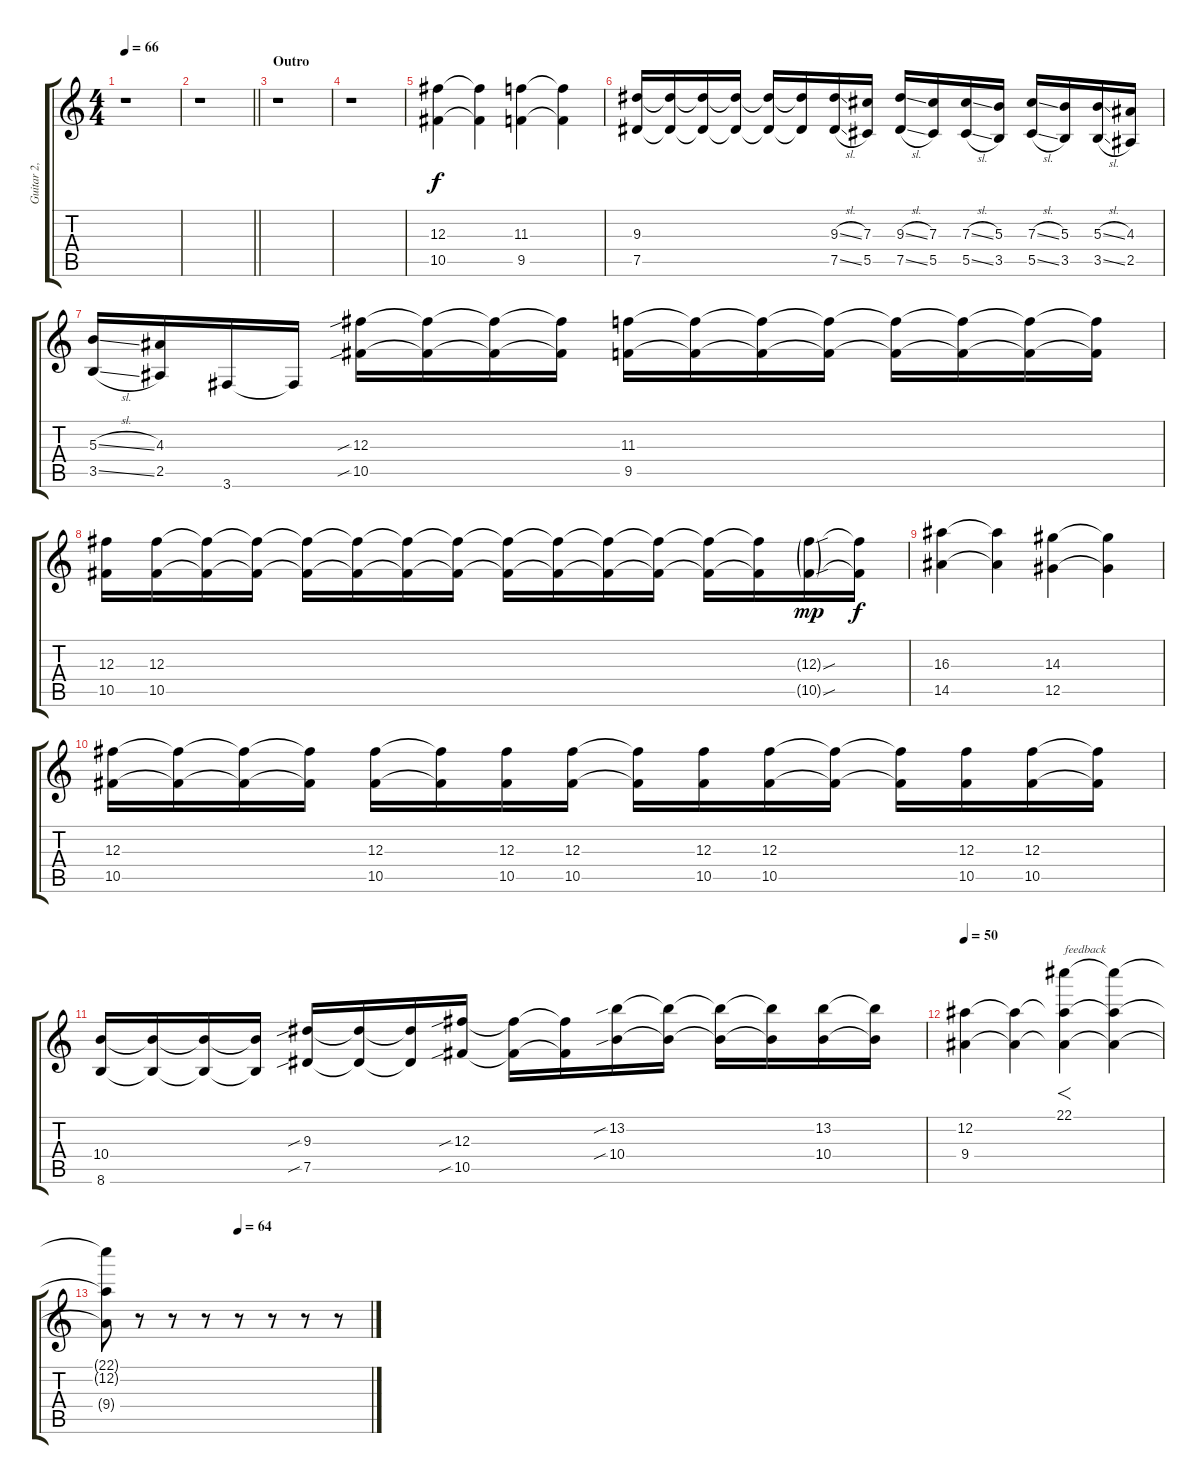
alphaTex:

\track ("Guitar 2, Leads" "Guitar 2, ") {instrument overdrivenguitar}
\staff {score tabs}
\tuning (Eb4 Bb3 Gb3 Db3 Ab2 Eb2) {hide}
\ts (4 4)
\tempo 66
\clef g2
\ks c
r.1{dy mp} |
\barLineRight lightlight
r.1 |
\section ("" "Outro")
r.1 |
r.1 |
(12.3 10.5).4{dy f} (12.3{t} 10.5{t}).4 (11.3 9.5).4 (11.3{t} 9.5{t}).4 |
(9.3 7.5).16 (9.3{t} 7.5{t}).16 (9.3{t} 7.5{t}).16 (9.3{t} 7.5{t}).16 (9.3{t} 7.5{t}).16 (9.3{t} 7.5{t}).16 (9.3{sl} 7.5{sl}).16 (7.3 5.5).16 (9.3{sl} 7.5{sl}).16 (7.3 5.5).16 (7.3{sl} 5.5{sl}).16 (5.3 3.5).16 (7.3{sl} 5.5{sl}).16 (5.3 3.5).16 (5.3{sl} 3.5{sl}).16 (4.3 2.5).16 |
(5.3{sl} 3.5{sl}).16 (4.3 2.5).16 3.6.16 3.6{t}.16 (12.3{sib} 10.5{sib}).16 (12.3{t} 10.5{t}).16 (12.3{t} 10.5{t}).16 (12.3{t} 10.5{t}).16 (11.3 9.5).16 (11.3{t} 9.5{t}).16 (11.3{t} 9.5{t}).16 (11.3{t} 9.5{t}).16 (11.3{t} 9.5{t}).16 (11.3{t} 9.5{t}).16 (11.3{t} 9.5{t}).16 (11.3{t} 9.5{t}).16 |
(12.3 10.5).16 (12.3 10.5).16 (12.3{t} 10.5{t}).16 (12.3{t} 10.5{t}).16 (12.3{t} 10.5{t}).16 (12.3{t} 10.5{t}).16 (12.3{t} 10.5{t}).16 (12.3{t} 10.5{t}).16 (12.3{t} 10.5{t}).16 (12.3{t} 10.5{t}).16 (12.3{t} 10.5{t}).16 (12.3{t} 10.5{t}).16 (12.3{t} 10.5{t}).16 (12.3{t} 10.5{t}).16 (12.3{sou g} 10.5{sou g}).16{dy mp} (12.3{t} 10.5{t}).16{dy f} |
(16.3 14.5).4 (16.3{t} 14.5{t}).4 (14.3 12.5).4 (14.3{t} 12.5{t}).4 |
(12.3 10.5).16 (12.3{t} 10.5{t}).16 (12.3{t} 10.5{t}).16 (12.3{t} 10.5{t}).16 (12.3 10.5).16 (12.3{t} 10.5{t}).16 (12.3 10.5).16 (12.3 10.5).16 (12.3{t} 10.5{t}).16 (12.3 10.5).16 (12.3 10.5).16 (12.3{t} 10.5{t}).16 (12.3{t} 10.5{t}).16 (12.3 10.5).16 (12.3 10.5).16 (12.3{t} 10.5{t}).16 |
(10.4 8.6).16 (10.4{t} 8.6{t}).16 (10.4{t} 8.6{t}).16 (10.4{t} 8.6{t}).16 (9.3{sib} 7.5{sib}).16 (9.3{t} 7.5{t}).16 (9.3{t} 7.5{t}).16 (12.3{sib} 10.5{sib}).16 (12.3{t} 10.5{t}).16 (12.3{t} 10.5{t}).16 (13.2{sib} 10.4{sib}).16 (13.2{t} 10.4{t}).16 (13.2{t} 10.4{t}).16 (13.2{t} 10.4{t}).16 (13.2 10.4).16 (13.2{t} 10.4{t}).16 |
\tempo 50
(12.2 9.4).4 (12.2{t} 9.4{t}).4 (22.1 12.2{t} 9.4{t}).4{f txt "feedback"} (22.1{t} 12.2{t} 9.4{t}).4 |
\tempo (64 0.5)
(22.1{t} 12.2{t} 9.4{t}).8 r.8 r.8 r.8 r.8 r.8 r.8 r.8
